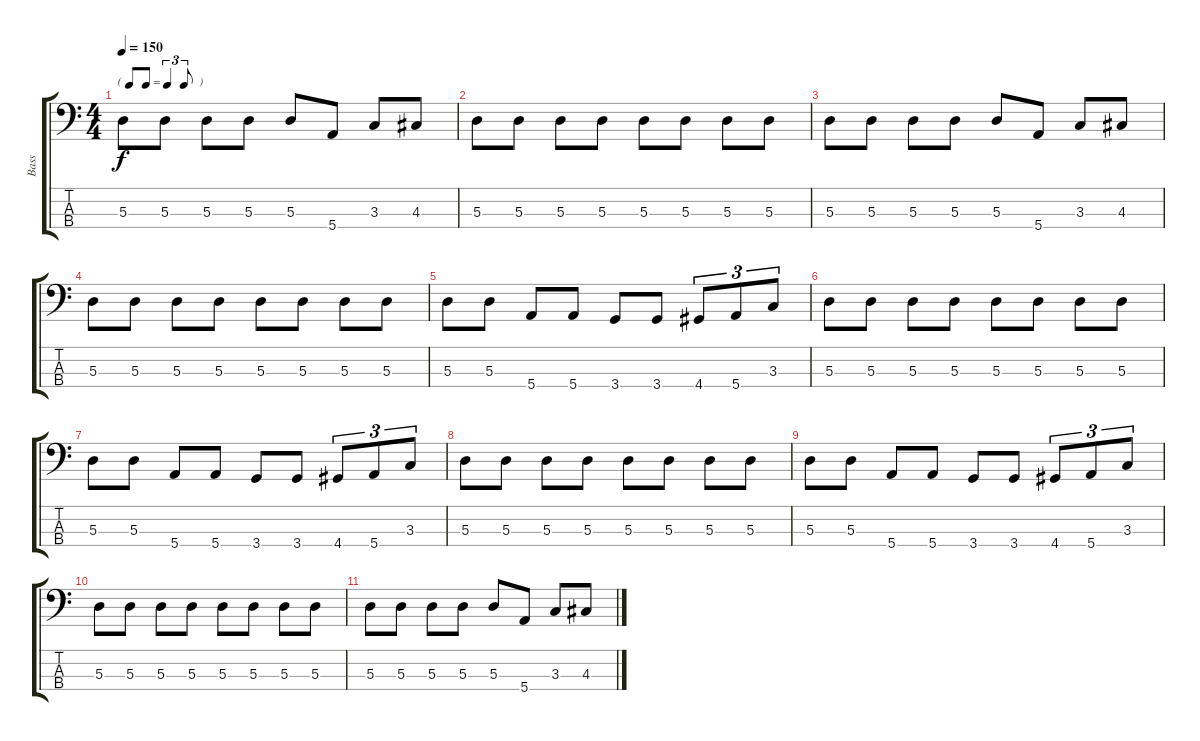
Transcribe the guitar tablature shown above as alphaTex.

\track ("Bass" "Bass") {instrument electricbassfinger}
\staff {score tabs}
\tuning (G2 D2 A1 E1) {hide}
\ts (4 4)
\tf triplet8th
\tempo 150
\clef f4
\ks c
5.3.8{dy f} 5.3.8 5.3.8 5.3.8 5.3.8 5.4.8 3.3.8 4.3.8 |
5.3.8 5.3.8 5.3.8 5.3.8 5.3.8 5.3.8 5.3.8 5.3.8 |
5.3.8 5.3.8 5.3.8 5.3.8 5.3.8 5.4.8 3.3.8 4.3.8 |
5.3.8 5.3.8 5.3.8 5.3.8 5.3.8 5.3.8 5.3.8 5.3.8 |
5.3.8 5.3.8 5.4.8 5.4.8 3.4.8 3.4.8 4.4.8{tu (3 2)} 5.4.8{tu (3 2)} 3.3.8{tu (3 2)} |
5.3.8 5.3.8 5.3.8 5.3.8 5.3.8 5.3.8 5.3.8 5.3.8 |
5.3.8 5.3.8 5.4.8 5.4.8 3.4.8 3.4.8 4.4.8{tu (3 2)} 5.4.8{tu (3 2)} 3.3.8{tu (3 2)} |
5.3.8 5.3.8 5.3.8 5.3.8 5.3.8 5.3.8 5.3.8 5.3.8 |
5.3.8 5.3.8 5.4.8 5.4.8 3.4.8 3.4.8 4.4.8{tu (3 2)} 5.4.8{tu (3 2)} 3.3.8{tu (3 2)} |
5.3.8 5.3.8 5.3.8 5.3.8 5.3.8 5.3.8 5.3.8 5.3.8 |
5.3.8 5.3.8 5.3.8 5.3.8 5.3.8 5.4.8 3.3.8 4.3.8
